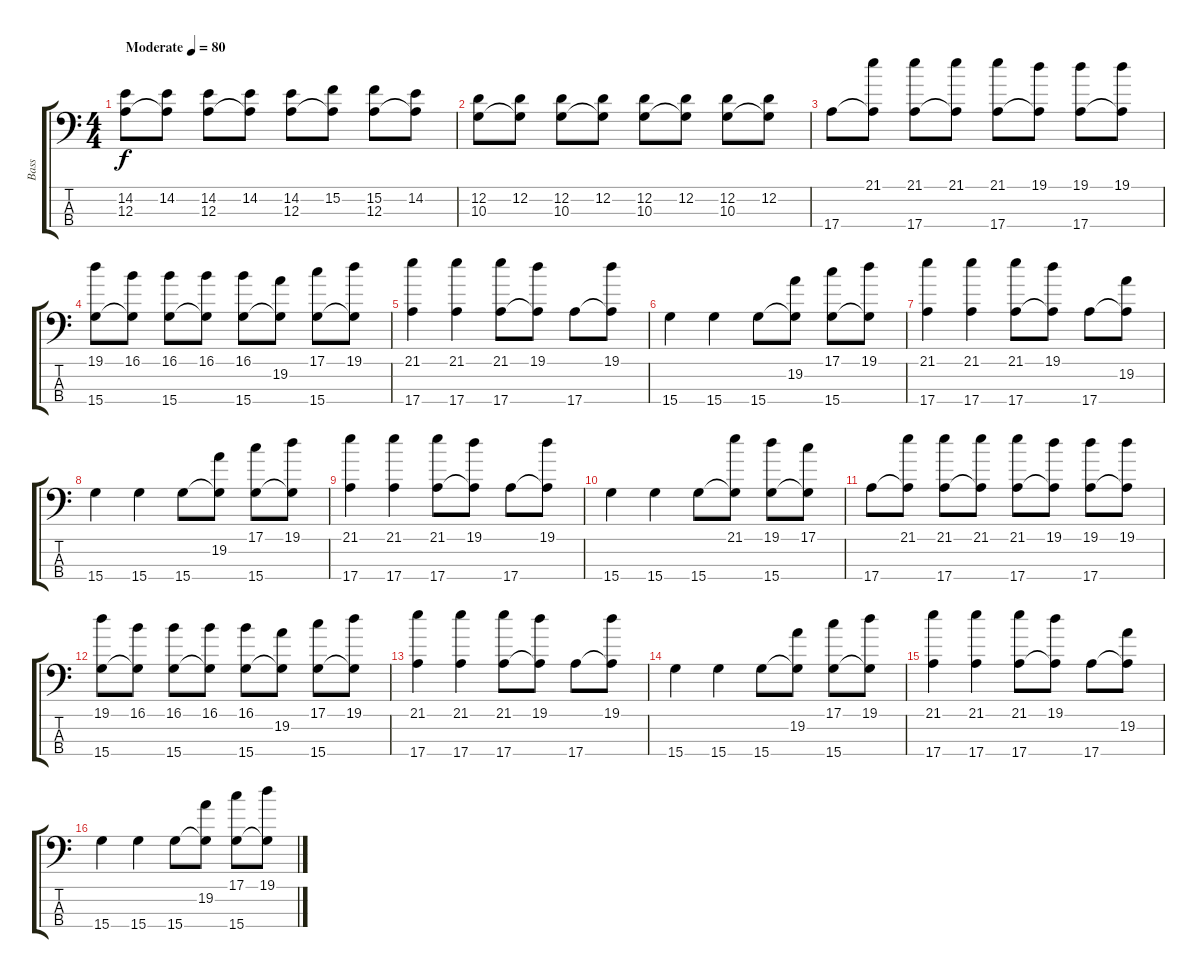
\track ("Bass" "Bass") {instrument electricbassfinger}
\staff {score tabs}
\tuning (G2 D2 A1 E1) {hide}
\ts (4 4)
\tempo (80 "Moderate")
\clef f4
\ks c
(14.2 12.3).8{dy f instrument electricbassfinger} (14.2 12.3{t}).8 (14.2 12.3).8 (14.2 12.3{t}).8 (14.2 12.3).8 (15.2 12.3{t}).8 (15.2 12.3).8 (14.2 12.3{t}).8 |
(12.2 10.3).8 (12.2 10.3{t}).8 (12.2 10.3).8 (12.2 10.3{t}).8 (12.2 10.3).8 (12.2 10.3{t}).8 (12.2 10.3).8 (12.2 10.3{t}).8 |
17.4.8 (21.1 17.4{t}).8 (21.1 17.4).8 (21.1 17.4{t}).8 (21.1 17.4).8 (19.1 17.4{t}).8 (19.1 17.4).8 (19.1 17.4{t}).8 |
(19.1 15.4).8 (16.1 15.4{t}).8 (16.1 15.4).8 (16.1 15.4{t}).8 (16.1 15.4).8 (19.2 15.4{t}).8 (17.1 15.4).8 (19.1 15.4{t}).8 |
(21.1 17.4).4 (21.1 17.4).4 (21.1 17.4).8 (19.1 17.4{t}).8 17.4.8 (19.1 17.4{t}).8 |
15.4.4 15.4.4 15.4.8 (19.2 15.4{t}).8 (17.1 15.4).8 (19.1 15.4{t}).8 |
(21.1 17.4).4 (21.1 17.4).4 (21.1 17.4).8 (19.1 17.4{t}).8 17.4.8 (19.2 17.4{t}).8 |
15.4.4 15.4.4 15.4.8 (19.2 15.4{t}).8 (17.1 15.4).8 (19.1 15.4{t}).8 |
(21.1 17.4).4 (21.1 17.4).4 (21.1 17.4).8 (19.1 17.4{t}).8 17.4.8 (19.1 17.4{t}).8 |
15.4.4 15.4.4 15.4.8 (21.1 15.4{t}).8 (19.1 15.4).8 (17.1 15.4{t}).8 |
17.4.8 (21.1 17.4{t}).8 (21.1 17.4).8 (21.1 17.4{t}).8 (21.1 17.4).8 (19.1 17.4{t}).8 (19.1 17.4).8 (19.1 17.4{t}).8 |
(19.1 15.4).8 (16.1 15.4{t}).8 (16.1 15.4).8 (16.1 15.4{t}).8 (16.1 15.4).8 (19.2 15.4{t}).8 (17.1 15.4).8 (19.1 15.4{t}).8 |
(21.1 17.4).4 (21.1 17.4).4 (21.1 17.4).8 (19.1 17.4{t}).8 17.4.8 (19.1 17.4{t}).8 |
15.4.4 15.4.4 15.4.8 (19.2 15.4{t}).8 (17.1 15.4).8 (19.1 15.4{t}).8 |
(21.1 17.4).4 (21.1 17.4).4 (21.1 17.4).8 (19.1 17.4{t}).8 17.4.8 (19.2 17.4{t}).8 |
15.4.4 15.4.4 15.4.8 (19.2 15.4{t}).8 (17.1 15.4).8 (19.1 15.4{t}).8
